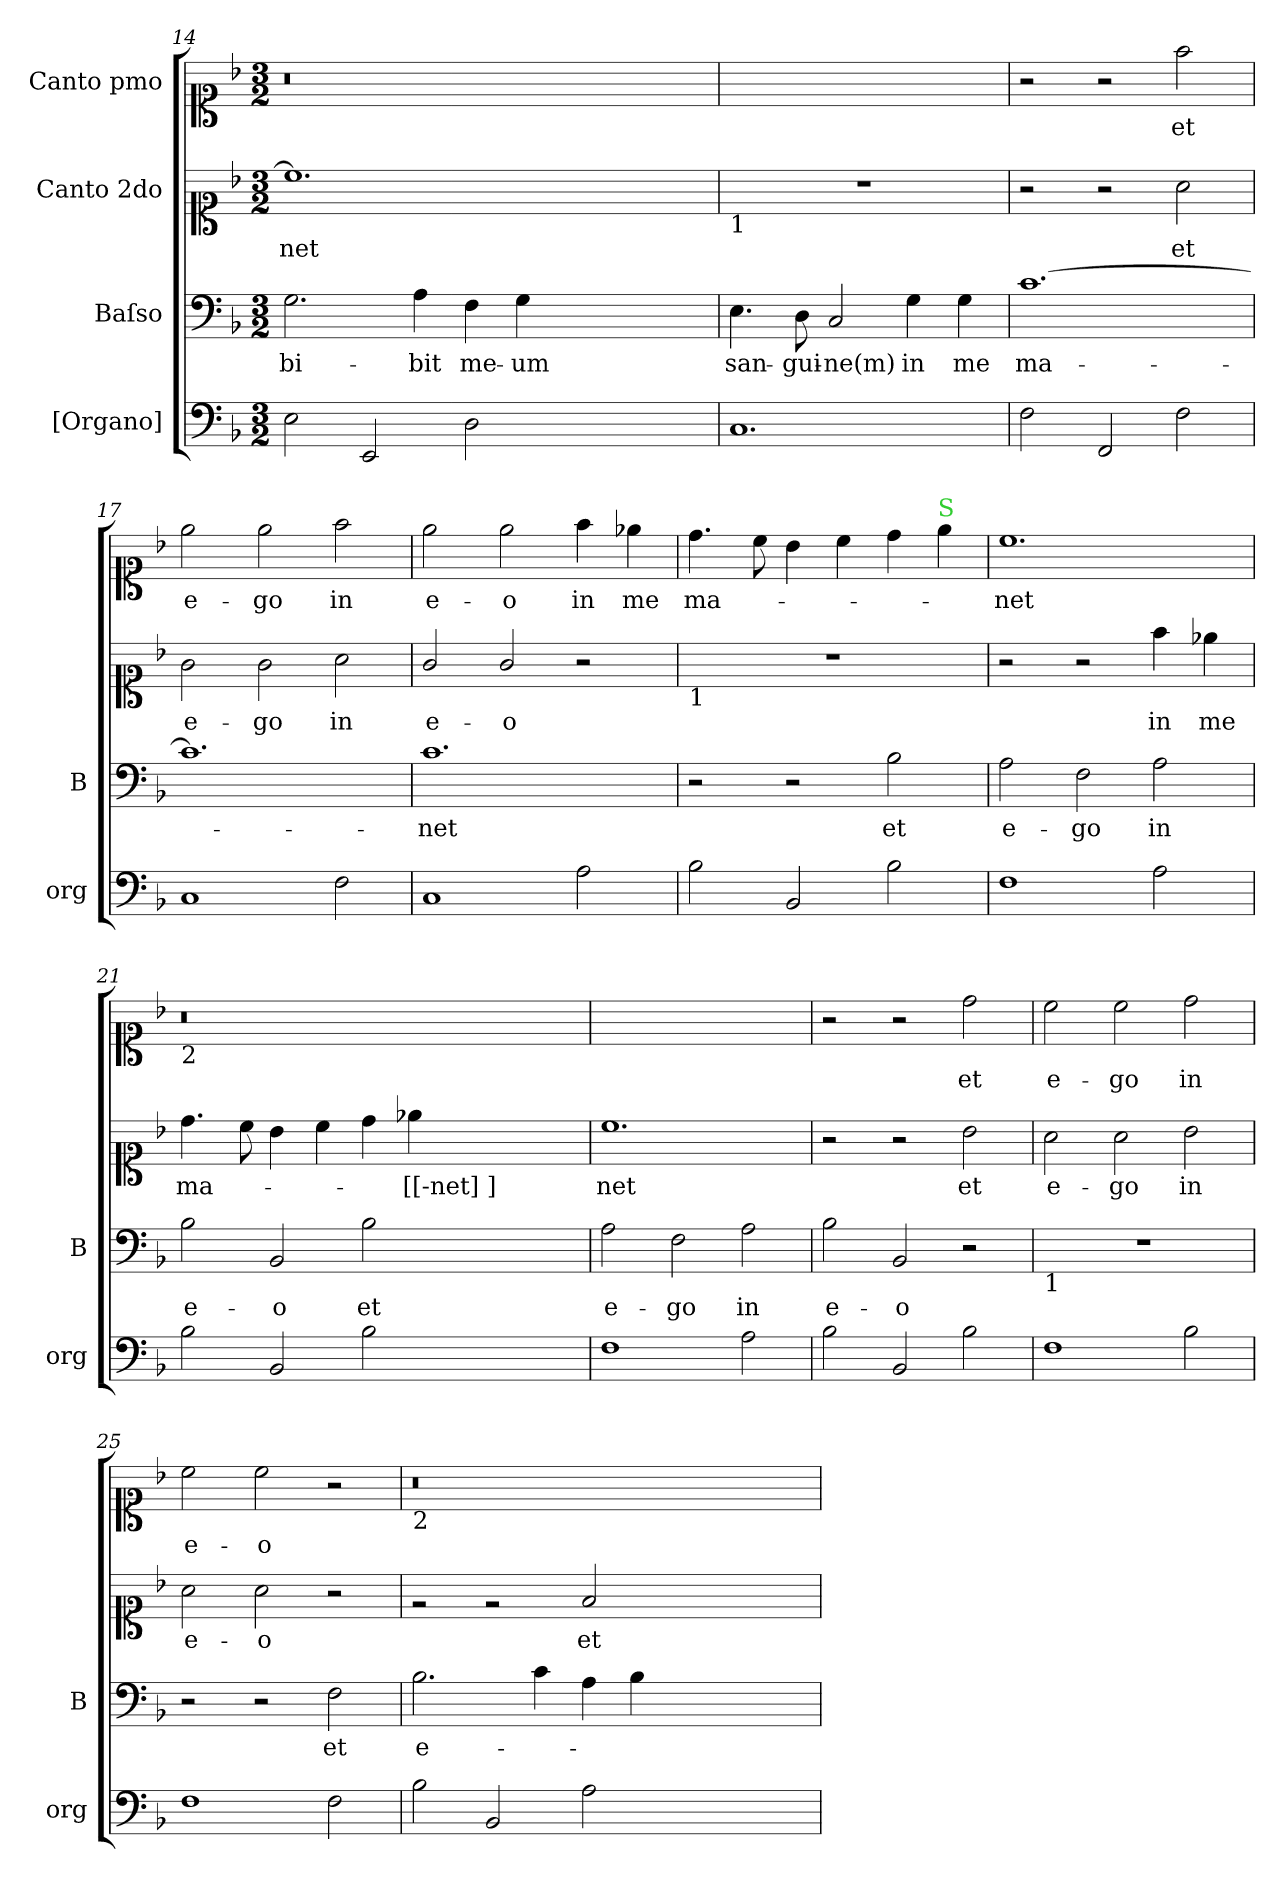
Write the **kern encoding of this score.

**kern	**kern	**text	**kern	**text	**kern	**text
*part4	*part3	*part3	*part2	*part2	*part1	*part1
*staff4	*staff3	*staff3	*staff2	*staff2	*staff1	*staff1
*I"[Organo]	*I"Baſso	*	*I"Canto 2do	*	*I"Canto pmo	*
*I'org	*I'B	*	*	*	*	*
*clefF4	*clefF4	*	*clefC1	*	*clefC1	*
*k[b-]	*k[b-]	*	*k[b-]	*	*k[b-]	*
*F:	*F:	*	*F:	*	*F:	*
*M3/2	*M3/2	*	*M3/2	*	*M3/2	*
=14	=14	=14	=14	=14	=14	=14
!	!	!	!	!	!LO:N:vis=0	!
2E\	2.G\	bi-	1.cc\]	-net	0.r	.
2EE/	.	.	.	.	.	.
.	4A\	-bit	.	.	.	.
2D\	4F\	me-	.	.	.	.
.	4G\	-um	.	.	.	.
1.ryy	1.ryy	.	1.ryy	.	.	.
=15	=15	=15	=15	=15	=15	=15
!	!	!	!LO:TX:b:t=1	!	!	!
1.C/	4.E\	san-	1.r	.	1.ryy	.
.	8D\	-gui-	.	.	.	.
.	2C/	-ne(m)	.	.	.	.
.	4G\	in	.	.	.	.
.	4G\	me	.	.	.	.
=16	=16	=16	=16	=16	=16	=16
2F\	[1.c\	ma-	2r	.	2r	.
2FF/	.	.	2r	.	2r	.
2F\	.	.	2a\	et	2ff\	et
=17	=17	=17	=17	=17	=17	=17
1C/	1.c\]	.	2g\	e-	2ee\	e-
.	.	.	2g\	-go	2ee\	-go
2F\	.	.	2a\	in	2ff\	in
=18	=18	=18	=18	=18	=18	=18
1C/	1.c\	-net	2g/	e-	2ee\	e-
.	.	.	2g/	-o	2ee\	-o
2A\	.	.	2r	.	4ff\	in
.	.	.	.	.	4ee-X\	me
=19	=19	=19	=19	=19	=19	=19
!	!	!	!LO:TX:b:t=1	!	!	!
2B-\	2r	.	1.r	.	4.dd\	ma-
.	.	.	.	.	8cc\	.
2BB-/	2r	.	.	.	4b-\	.
.	.	.	.	.	4cc\	.
2B-\	2B-\	et	.	.	4dd\	.
!	!	!	!	!	!LO:TX:a:color=limegreen:t=S	!
.	.	.	.	.	4ee\	.
=20	=20	=20	=20	=20	=20	=20
1F\	2A\	e-	2r	.	1.cc\	-net
.	2F\	-go	2r	.	.	.
2A\	2A\	in	4ff\	in	.	.
.	.	.	4ee-X\	me	.	.
=21	=21	=21	=21	=21	=21	=21
!	!	!	!	!	!LO:TX:b:t=2	!
!	!	!	!	!	!LO:N:vis=0	!
2B-\	2B-\	e-	4.dd\	ma-	0.r	.
.	.	.	8cc\	.	.	.
2BB-/	2BB-/	-o	4b-\	.	.	.
.	.	.	4cc\	.	.	.
2B-\	2B-\	et	4dd\	.	.	.
.	.	.	4ee-X\	[[-net]]	.	.
1.ryy	1.ryy	.	1.ryy	.	.	.
=22	=22	=22	=22	=22	=22	=22
1F\	2A\	e-	1.cc\	-net	1.ryy	.
.	2F\	-go	.	.	.	.
2A\	2A\	in	.	.	.	.
=23	=23	=23	=23	=23	=23	=23
2B-\	2B-\	e-	2r	.	2r	.
2BB-/	2BB-/	-o	2r	.	2r	.
2B-\	2r	.	2b-\	et	2dd\	et
=24	=24	=24	=24	=24	=24	=24
!	!LO:TX:b:t=1	!	!	!	!	!
1F\	1.r	.	2a\	e-	2cc\	e-
.	.	.	2a\	-go	2cc\	-go
2B-\	.	.	2b-\	in	2dd\	in
=25	=25	=25	=25	=25	=25	=25
1F\	2r	.	2a\	e-	2cc\	e-
.	2r	.	2a\	-o	2cc\	-o
2F\	2F\	et	2r	.	2r	.
=26	=26	=26	=26	=26	=26	=26
!	!	!	!	!	!LO:TX:b:t=2	!
!	!	!	!	!	!LO:N:vis=0	!
2B-\	2.B-\	e-	2re	.	0.r	.
2BB-/	.	.	2re	.	.	.
.	4c\	.	.	.	.	.
2A\	4A\	.	2f/	et	.	.
.	4B-\	.	.	.	.	.
1.ryy	1.ryy	.	1.ryy	.	.	.
=	=	=	=	=	=	=
*-	*-	*-	*-	*-	*-	*-
